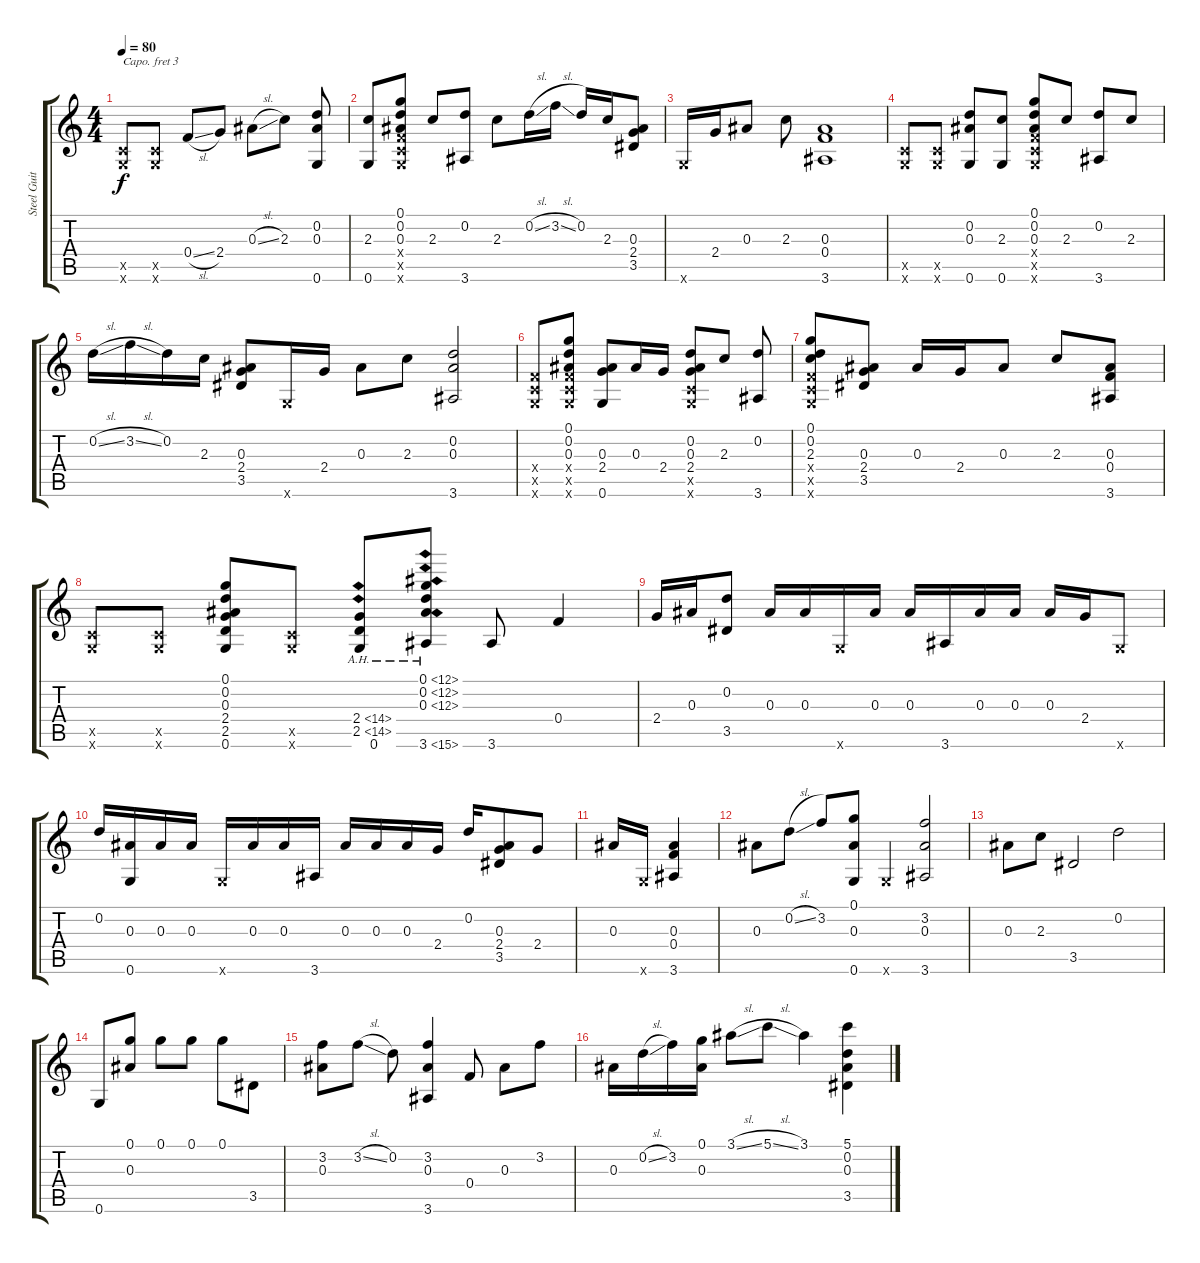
\track ("Steel Guitar" "Steel Guit") {instrument acousticguitarsteel}
\staff {score tabs}
\capo 3
\tuning (E4 B3 G3 D3 A2 E2) {hide}
\ts (4 4)
\tempo 80
\clef g2
\ks c
(0.5{x} 0.6{x}).8{dy f} (0.5{x} 0.6{x}).8 0.4{sl}.8 2.4.8 0.3{sl}.8 2.3.8 (0.2 0.3 0.6).8 |
(2.3 0.6).8 (0.1 0.2 0.3 0.4{x} 0.5{x} 0.6{x}).8 2.3.8 (0.2 3.6).8 2.3.8 0.2{sl}.16 3.2{sl}.16 0.2.16 2.3.16 (0.3 2.4 3.5).8 |
0.6{x}.16 2.4.16 0.3.8 2.3.8 (0.3 0.4 3.6).1 |
(0.5{x} 0.6{x}).8 (0.5{x} 0.6{x}).8 (0.2 0.3 0.6).8 (2.3 0.6).8 (0.1 0.2 0.3 0.4{x} 0.5{x} 0.6{x}).8 2.3.8 (0.2 3.6).8 2.3.8 |
0.2{sl}.16 3.2{sl}.16 0.2.16 2.3.16 (0.3 2.4 3.5).8 0.6{x}.16 2.4.16 0.3.8 2.3.8 (0.2 0.3 3.6).2 |
(0.4{x} 0.5{x} 0.6{x}).8 (0.1 0.2 0.3 0.4{x} 0.5{x} 0.6{x}).8 (0.3 2.4 0.6).8 0.3.16 2.4.16 (0.2 0.3 2.4 0.5{x} 0.6{x}).8 2.3.8 (0.2 3.6).8 |
(0.1 0.2 2.3 0.4{x} 0.5{x} 0.6{x}).8 (0.3 2.4 3.5).8 0.3.16 2.4.16 0.3.8 2.3.8 (0.3 0.4 3.6).8 |
(0.5{x} 0.6{x}).8 (0.5{x} 0.6{x}).8 (0.1 0.2 0.3 2.4 2.5 0.6).8 (0.5{x} 0.6{x}).8 (2.4{ah 12} 2.5{ah 12} 0.6).8 (0.1{ah 12} 0.2{ah 12} 0.3{ah 12} 3.6{ah 12}).8 3.6.8 0.4.4 |
2.4.16 0.3.16 (0.2 3.5).8 0.3.16 0.3.16 0.6{x}.16 0.3.16 0.3.16 3.6.16 0.3.16 0.3.16 0.3.16 2.4.16 0.6{x}.8 |
0.2.16 (0.3 0.6).16 0.3.16 0.3.16 0.6{x}.16 0.3.16 0.3.16 3.6.16 0.3.16 0.3.16 0.3.16 2.4.16 0.2.16 (0.3 2.4 3.5).8 2.4.8 |
0.3.16 0.6{x}.16 (0.3 0.4 3.6).4 |
0.3.8 0.2{sl}.8 3.2.8 (0.1 0.3 0.6).8 0.6{x}.4 (3.2 0.3 3.6).2 |
0.3.8 2.3.8 3.5.2 0.2.2 |
0.6.8 (0.1 0.3).8 0.1.8 0.1.8 0.1.8 3.5.8 |
(3.2 0.3).8 3.2{sl}.8 0.2.8 (3.2 0.3 3.6).4 0.4.8 0.3.8 3.2.8 |
0.3.16 0.2{sl}.16 3.2.16 (0.1 0.3).16 3.1{sl}.8 5.1{sl}.8 3.1.4 (5.1{sl} 0.2{sl} 0.3{sl} 3.5{sl}).4
